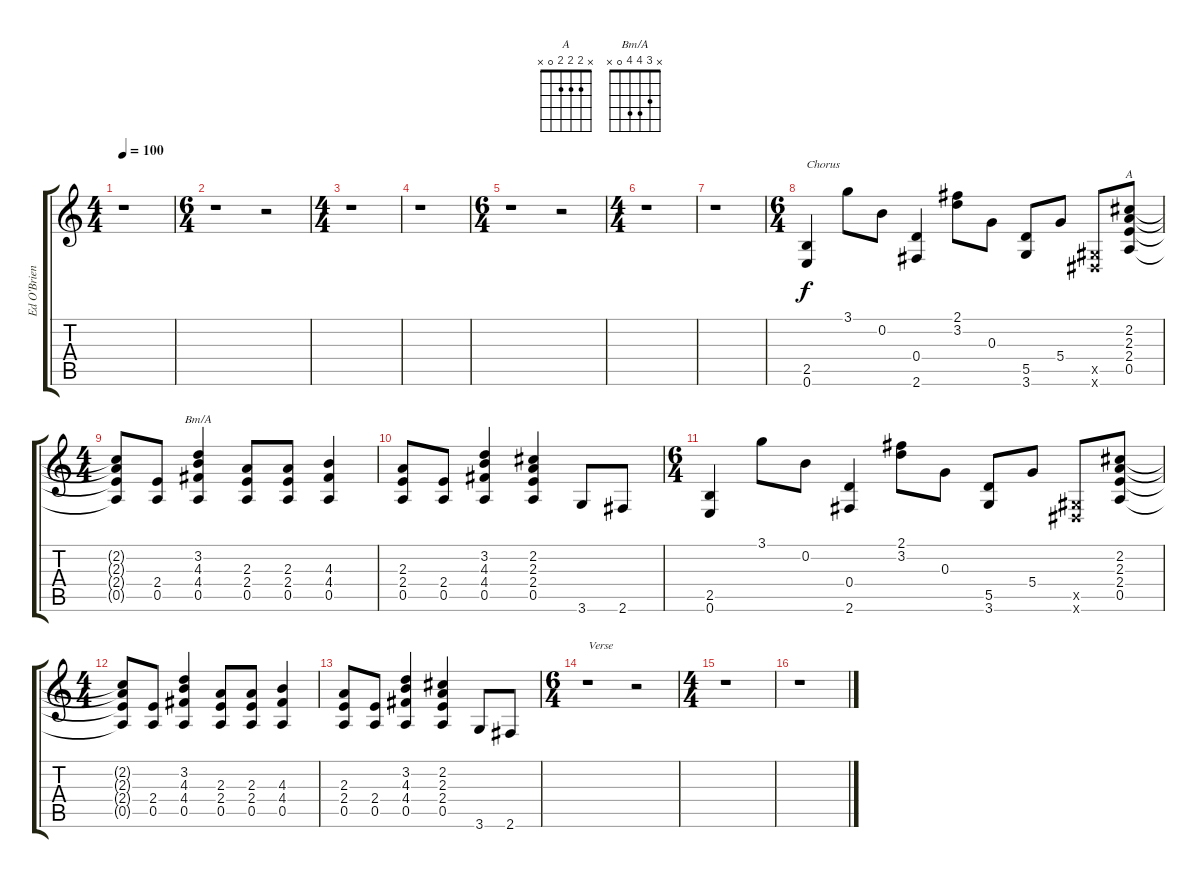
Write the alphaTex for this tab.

\track ("Ed O'Brien (Dist)" "Ed O'Brien") {instrument distortionguitar}
\staff {score tabs}
\tuning (E4 B3 G3 D3 A2 E2) {hide}
\chord ("A" x 2 2 2 0 x)
\chord ("Bm/A" x 3 4 4 0 x)
\ts (4 4)
\tempo 100
\clef g2
\ks c
r.1{dy f} |
\ts (6 4)
r.1 r.2 |
\ts (4 4)
r.1 |
r.1 |
\ts (6 4)
r.1 r.2 |
\ts (4 4)
r.1 |
r.1 |
\ts (6 4)
(2.5 0.6).4{txt "Chorus"} 3.1.8 0.2.8 (0.4 2.6).4 (2.1 3.2).8 0.3.8 (5.5 3.6).8 5.4.8 (-1.5{x} -1.6{x}).8 (2.2 2.3 2.4 0.5).8{ch "A"} |
\ts (4 4)
(2.2{t} 2.3{t} 2.4{t} 0.5{t}).8 (2.4 0.5).8 (3.2 4.3 4.4 0.5).4{ch "Bm/A"} (2.3 2.4 0.5).8 (2.3 2.4 0.5).8 (4.3 4.4 0.5).4 |
(2.3 2.4 0.5).8 (2.4 0.5).8 (3.2 4.3 4.4 0.5).4 (2.2 2.3 2.4 0.5).4 3.6.8 2.6.8 |
\ts (6 4)
(2.5 0.6).4 3.1.8 0.2.8 (0.4 2.6).4 (2.1 3.2).8 0.3.8 (5.5 3.6).8 5.4.8 (-1.5{x} -1.6{x}).8 (2.2 2.3 2.4 0.5).8 |
\ts (4 4)
(2.2{t} 2.3{t} 2.4{t} 0.5{t}).8 (2.4 0.5).8 (3.2 4.3 4.4 0.5).4 (2.3 2.4 0.5).8 (2.3 2.4 0.5).8 (4.3 4.4 0.5).4 |
(2.3 2.4 0.5).8 (2.4 0.5).8 (3.2 4.3 4.4 0.5).4 (2.2 2.3 2.4 0.5).4 3.6.8 2.6.8 |
\ts (6 4)
r.1{txt "Verse"} r.2 |
\ts (4 4)
r.1 |
r.1
